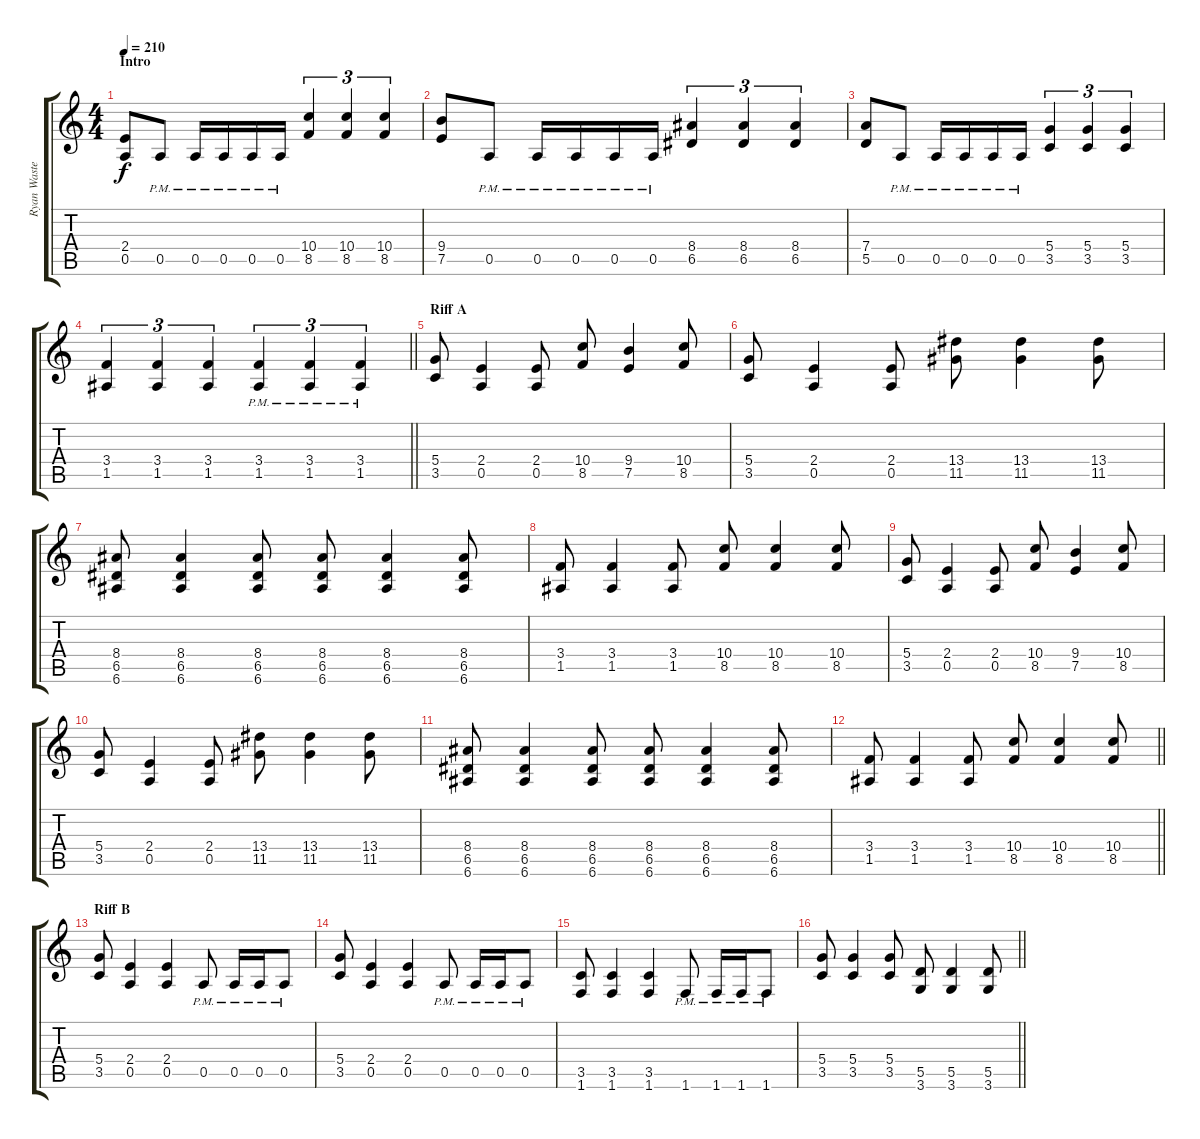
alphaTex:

\track ("Ryan Waste (Right)" "Ryan Waste") {instrument distortionguitar}
\staff {score tabs}
\tuning (E4 B3 G3 D3 A2 E2) {hide}
\ts (4 4)
\section ("" "Intro")
\tempo 210
\clef g2
\ks c
(2.4 0.5).8{dy f instrument distortionguitar} 0.5{pm}.8 0.5{pm}.16 0.5{pm}.16 0.5{pm}.16 0.5{pm}.16 (10.4 8.5).4{tu (3 2)} (10.4 8.5).4{tu (3 2)} (10.4 8.5).4{tu (3 2)} |
(9.4 7.5).8 0.5{pm}.8 0.5{pm}.16 0.5{pm}.16 0.5{pm}.16 0.5{pm}.16 (8.4 6.5).4{tu (3 2)} (8.4 6.5).4{tu (3 2)} (8.4 6.5).4{tu (3 2)} |
(7.4 5.5).8 0.5{pm}.8 0.5{pm}.16 0.5{pm}.16 0.5{pm}.16 0.5{pm}.16 (5.4 3.5).4{tu (3 2)} (5.4 3.5).4{tu (3 2)} (5.4 3.5).4{tu (3 2)} |
\barLineRight lightlight
(3.4 1.5).4{tu (3 2)} (3.4 1.5).4{tu (3 2)} (3.4 1.5).4{tu (3 2)} (3.4{pm} 1.5{pm}).4{tu (3 2)} (3.4{pm} 1.5{pm}).4{tu (3 2)} (3.4{pm} 1.5{pm}).4{tu (3 2)} |
\section ("" "Riff A")
(5.4 3.5).8 (2.4 0.5).4 (2.4 0.5).8 (10.4 8.5).8 (9.4 7.5).4 (10.4 8.5).8 |
(5.4 3.5).8 (2.4 0.5).4 (2.4 0.5).8 (13.4 11.5).8 (13.4 11.5).4 (13.4 11.5).8 |
(8.4 6.5 6.6).8 (8.4 6.5 6.6).4 (8.4 6.5 6.6).8 (8.4 6.5 6.6).8 (8.4 6.5 6.6).4 (8.4 6.5 6.6).8 |
(3.4 1.5).8 (3.4 1.5).4 (3.4 1.5).8 (10.4 8.5).8 (10.4 8.5).4 (10.4 8.5).8 |
(5.4 3.5).8 (2.4 0.5).4 (2.4 0.5).8 (10.4 8.5).8 (9.4 7.5).4 (10.4 8.5).8 |
(5.4 3.5).8 (2.4 0.5).4 (2.4 0.5).8 (13.4 11.5).8 (13.4 11.5).4 (13.4 11.5).8 |
(8.4 6.5 6.6).8 (8.4 6.5 6.6).4 (8.4 6.5 6.6).8 (8.4 6.5 6.6).8 (8.4 6.5 6.6).4 (8.4 6.5 6.6).8 |
\barLineRight lightlight
(3.4 1.5).8 (3.4 1.5).4 (3.4 1.5).8 (10.4 8.5).8 (10.4 8.5).4 (10.4 8.5).8 |
\section ("" "Riff B")
(5.4 3.5).8 (2.4 0.5).4 (2.4 0.5).4 0.5{pm}.8 0.5{pm}.16 0.5{pm}.16 0.5{pm}.8 |
(5.4 3.5).8 (2.4 0.5).4 (2.4 0.5).4 0.5{pm}.8 0.5{pm}.16 0.5{pm}.16 0.5{pm}.8 |
(3.5 1.6).8 (3.5 1.6).4 (3.5 1.6).4 1.6{pm}.8 1.6{pm}.16 1.6{pm}.16 1.6{pm}.8 |
\barLineRight lightlight
(5.4 3.5).8 (5.4 3.5).4 (5.4 3.5).8 (5.5 3.6).8 (5.5 3.6).4 (5.5 3.6).8
